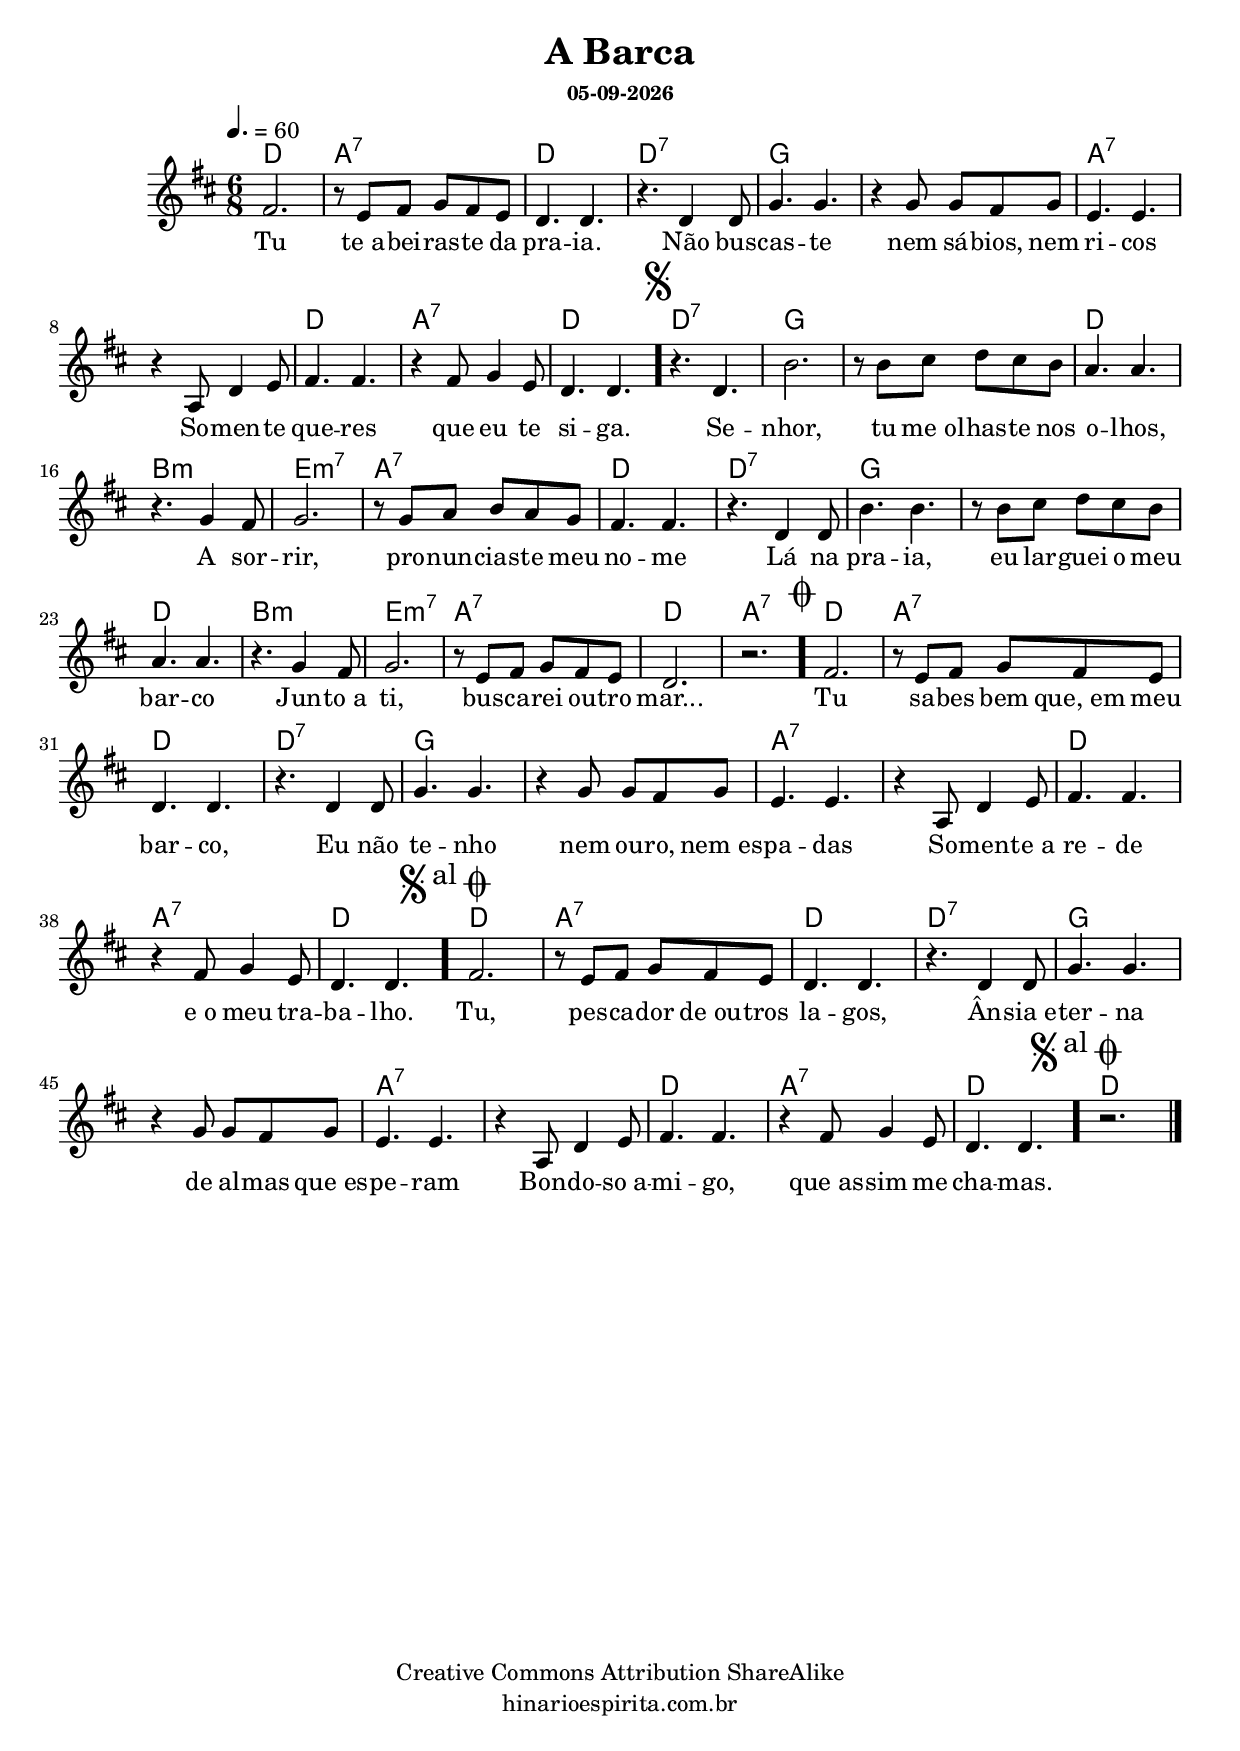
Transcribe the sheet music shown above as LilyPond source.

\version "2.16.0"
\pointAndClickOff

\header {
  title = "A Barca"
  subsubtitle = #(strftime "%d-%m-%Y" (localtime (current-time)))
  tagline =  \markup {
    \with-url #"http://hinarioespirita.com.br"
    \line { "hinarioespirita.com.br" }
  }
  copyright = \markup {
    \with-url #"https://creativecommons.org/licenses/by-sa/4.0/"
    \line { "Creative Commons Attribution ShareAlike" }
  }
}

global = {
  \key d \major
  \time 6/8
  \tempo 4. = 60
  \clef treble
}

introToSegno = \relative c' {
  fis2. | r8 e8 fis g fis e | d4. d | r4. d4 d8 |
  g4. g | r4 g8 g fis g | e4. e | r4 a,8 d4 e8 |
  fis4. fis | r4 fis8 g4 e8 | d4. d 
}

segnoToCoda = \relative c' {
  r4. d4. | b'2. | r8 b8 cis d cis b | a4. a |
  r4. g4 fis8 | g2. | r8 g8 a b a g | fis4. fis |
  r4. d4 d8 | b'4. b | r8 b8 cis d cis b | a4. a |
  r4. g4 fis8 | g2. | r8 e8 fis g fis e | d2. | r2. 
}

estrofeDois = \relative c' {
  fis2. | r8 e8 fis g fis e | d4. d | r4. d4 d8 |
  g4. g | r4 g8 g fis g | e4. e | r4 a,8 d4 e8 |
  fis4. fis | r4 fis8 g4 e8 | d4. d 
}

estrofeTres = \relative c' {
  fis2. | r8 e8 fis g fis e | d4. d | r4. d4 d8 |
  g4. g | r4 g8 g fis g | e4. e | r4 a,8 d4 e8 |
  fis4. fis | r4 fis8 g4 e8 | d4. d 
}

letra = \lyricmode {
  Tu te_a -- bei -- ras -- te da pra -- ia.
  Não bus -- cas -- te nem sá -- bios, nem ri -- cos
  So -- men -- te que -- res  que eu te si -- ga.

  Se -- nhor, tu me_o -- lhas -- te nos o -- lhos,
  A sor -- rir,  pro -- nun -- cias -- te meu no -- me
  Lá na pra -- ia, eu lar -- guei o meu bar -- co
  Jun -- to_a ti,  bus -- ca -- rei ou -- tro mar...

  Tu sa -- bes bem que,_em meu bar -- co,
  Eu não te -- nho nem ou -- ro, nem_es -- pa -- das
  So -- men -- te_a re -- de e_o meu tra -- ba -- lho.

  Tu, pes -- ca -- dor de_ou -- tros la -- gos,
  Ân -- sia_e -- ter -- na de al -- mas que_es -- pe -- ram
  Bon -- do -- so_a -- mi -- go, que_as -- sim me cha -- mas.
}

introToSegnoChords = \chordmode {
  d2.: | a:7 | d | d:7 
  \repeat percent 2 {g} \repeat percent 2 {a:7}
  d | a:7 | d 
}

segnoToCodaChords = \chordmode {
  d:7  \repeat percent 2 {g} | d | b:m |
  e:m7 | a:7 | d | d:7 |
  \repeat percent 2 {g} | d | b:m |
  e:m7 | a:7 | d | a:7 |
}

estrofeDoisChords = \chordmode {
  d2.: | a:7 | d | d:7 
  \repeat percent 2 {g} \repeat percent 2 {a:7}
  d | a:7 | d
}

estrofeTresChords = \chordmode {
  d2.: | a:7 | d | d:7 
  \repeat percent 2 {g} \repeat percent 2 {a:7}
  d | a:7 | d 
}

\score {
  <<
    \new ChordNames { 
      \introToSegnoChords
      \segnoToCodaChords
      \estrofeDoisChords
      \estrofeTresChords
      d 
    }
    \new Staff <<
      \new Voice = "melodia" { 
        \global
        
        \introToSegno
        
        \mark \markup { \musicglyph #"scripts.segno" }
        \bar "."
        \segnoToCoda
        \bar "."
        \mark \markup { \musicglyph #"scripts.coda" }
        
        \estrofeDois
        \bar "."
        \mark \markup { \center-align { \musicglyph #"scripts.segno" "al" \musicglyph #"scripts.coda" }}
        \estrofeTres
        \bar "."
        \mark \markup { \center-align { \musicglyph #"scripts.segno" "al" \musicglyph #"scripts.coda" }}
        r
        \bar "|."
      }
      \lyricsto "melodia" \new Lyrics \letra
      \set Staff.midiInstrument = #"acoustic grand"
    >>
  >>
  \layout {}
}

\score {
  \unfoldRepeats
  <<
    \new ChordNames { 
      \introToSegnoChords
      \segnoToCodaChords
      \estrofeDoisChords
      \segnoToCodaChords
      \estrofeTresChords
      \segnoToCodaChords
      d
    }
    \new Staff <<
      \new Voice = "melodia" { 
        \global
        \introToSegno
        \segnoToCoda
        \estrofeDois
        \segnoToCoda
        \estrofeTres
        \segnoToCoda
      }
      \lyricsto "melodia" \new Lyrics \letra
      \set Staff.midiInstrument = #"acoustic grand"
    >>
  >>
  \midi {}
}
